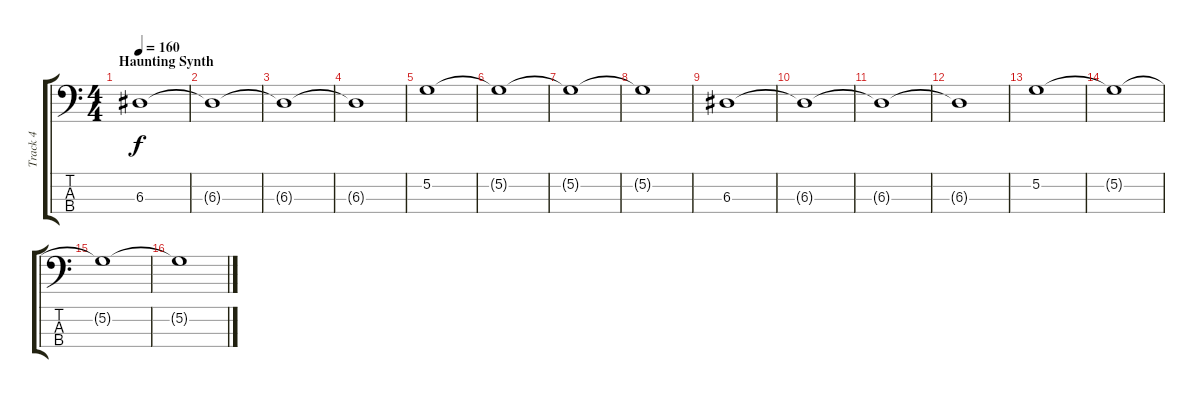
\track ("Track 4" "Track 4") {instrument electricbassfinger}
\staff {score tabs}
\tuning (G2 D2 A1 E1) {hide}
\ts (4 4)
\section ("" "Haunting Synth")
\tempo 160
\clef f4
\ks c
6.3.1{dy f} |
6.3{t}.1 |
6.3{t}.1 |
6.3{t}.1 |
5.2.1 |
5.2{t}.1 |
5.2{t}.1 |
5.2{t}.1 |
6.3.1 |
6.3{t}.1 |
6.3{t}.1 |
6.3{t}.1 |
5.2.1 |
5.2{t}.1 |
5.2{t}.1 |
5.2{t}.1
